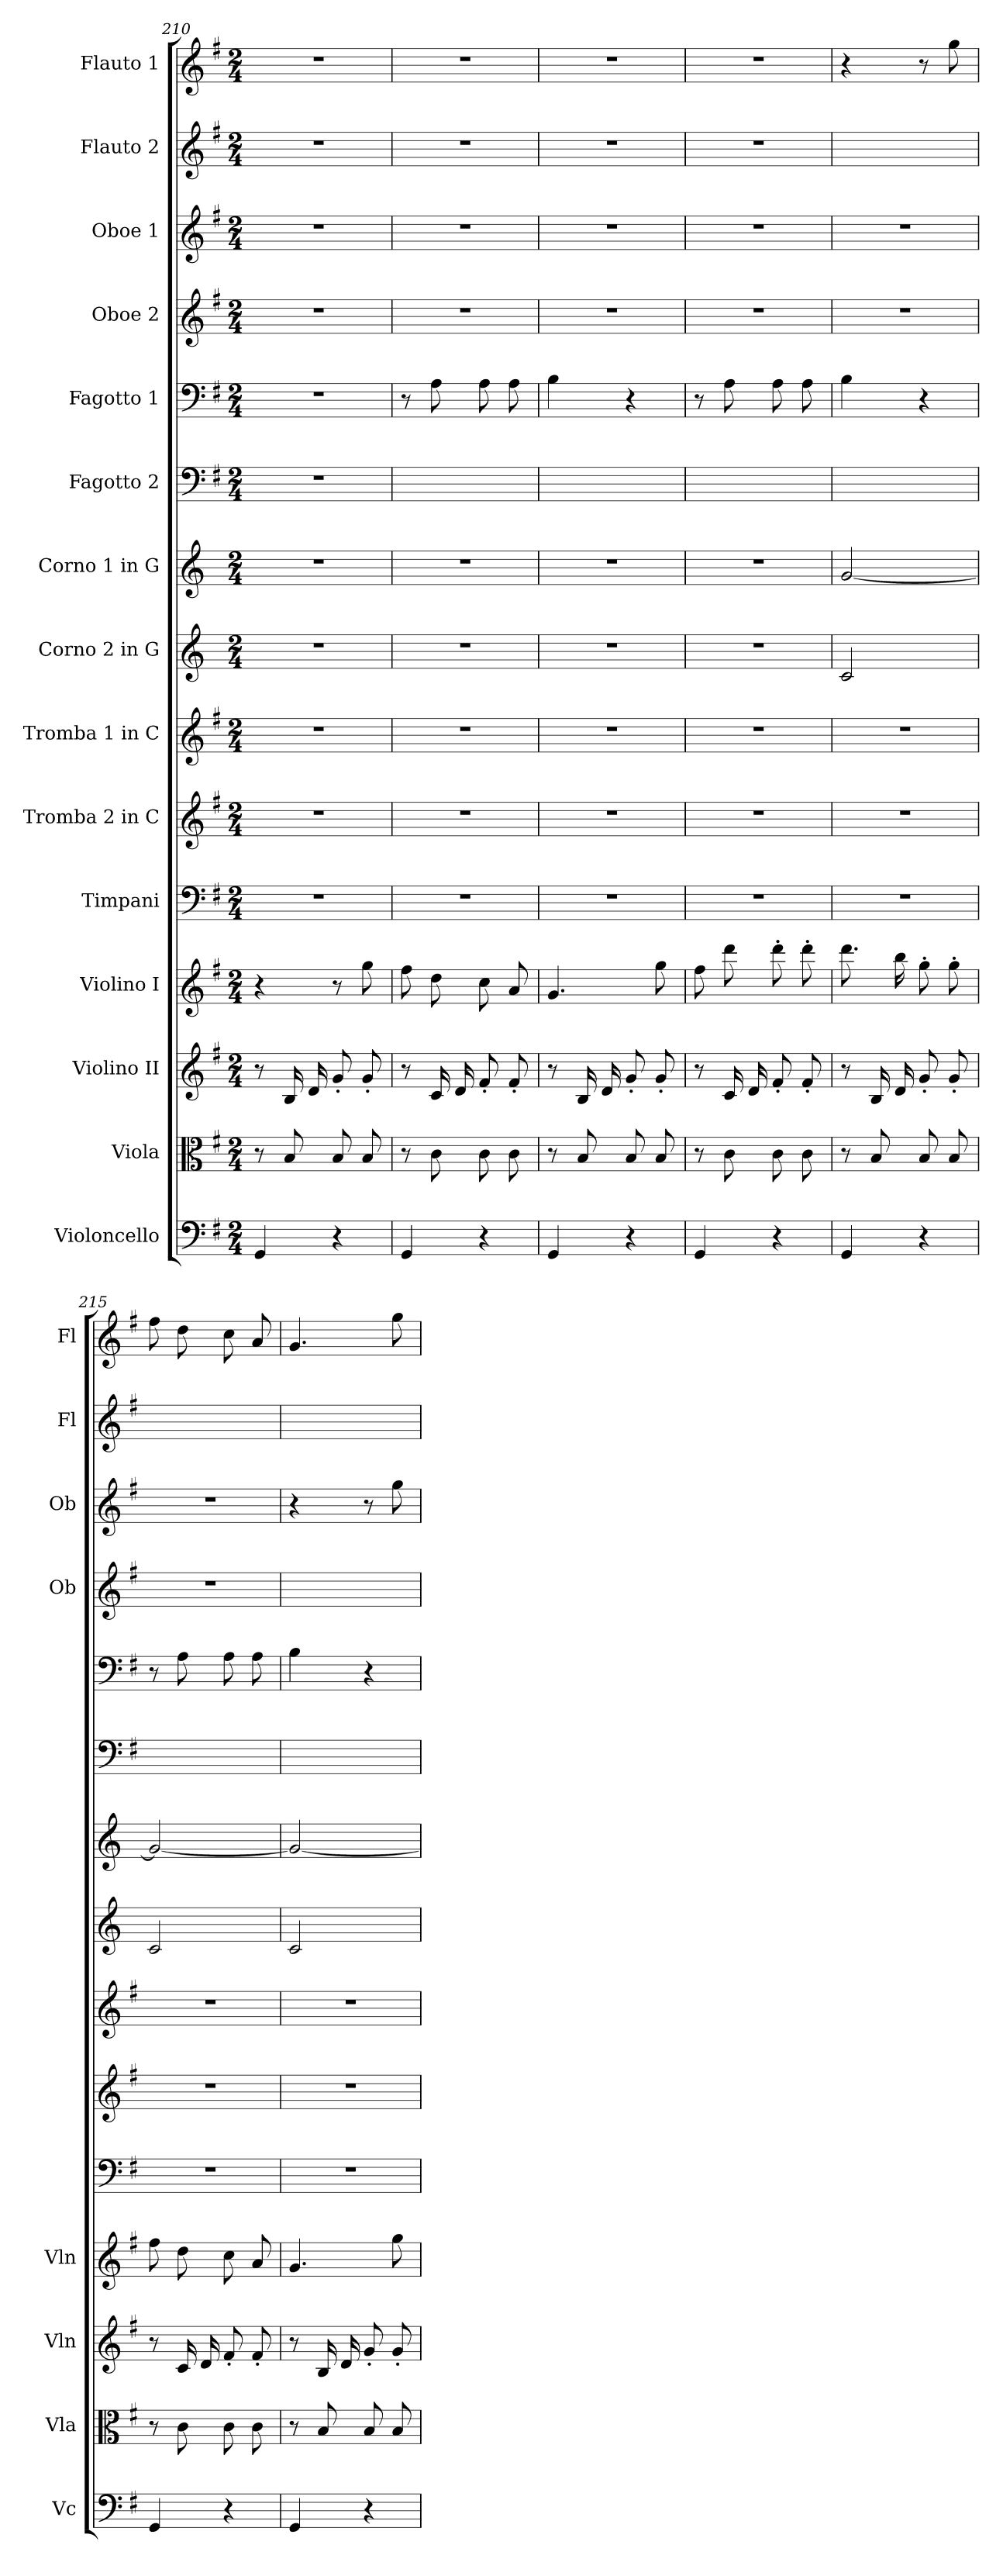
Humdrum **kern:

**kern	**kern	**kern	**kern	**kern	**kern	**kern	**kern	**kern	**kern	**kern	**kern	**kern	**kern	**kern
*part15	*part14	*part13	*part12	*part11	*part10	*part9	*part8	*part7	*part6	*part5	*part4	*part3	*part2	*part1
*staff15	*staff14	*staff13	*staff12	*staff11	*staff10	*staff9	*staff8	*staff7	*staff6	*staff5	*staff4	*staff3	*staff2	*staff1
*I"Violoncello	*I"Viola	*I"Violino II	*I"Violino I	*I"Timpani	*I"Tromba 2 in C	*I"Tromba 1 in C	*I"Corno 2 in G	*I"Corno 1 in G	*I"Fagotto 2	*I"Fagotto 1	*I"Oboe 2	*I"Oboe 1	*I"Flauto 2	*I"Flauto 1
*I'Vc	*I'Vla	*I'Vln	*I'Vln	*	*	*	*	*	*	*	*I'Ob	*I'Ob	*I'Fl	*I'Fl
*clefF4	*clefC3	*clefG2	*clefG2	*clefF4	*clefG2	*clefG2	*clefG2	*clefG2	*clefF4	*clefF4	*clefG2	*clefG2	*clefG2	*clefG2
*	*	*	*	*	*ITrd1c2	*ITrd1c2	*ITrd-4c-7	*ITrd-4c-7	*	*	*	*	*	*
*k[f#]	*k[f#]	*k[f#]	*k[f#]	*k[f#]	*k[b-]	*k[b-]	*k[f#]	*k[f#]	*k[f#]	*k[f#]	*k[f#]	*k[f#]	*k[f#]	*k[f#]
*G:	*G:	*G:	*G:	*G:	*F:	*F:	*G:	*G:	*G:	*G:	*G:	*G:	*G:	*G:
*M2/4	*M2/4	*M2/4	*M2/4	*M2/4	*M2/4	*M2/4	*M2/4	*M2/4	*M2/4	*M2/4	*M2/4	*M2/4	*M2/4	*M2/4
=210	=210	=210	=210	=210	=210	=210	=210	=210	=210	=210	=210	=210	=210	=210
4GG	8r	8r	4r	2r	2r	2r	2r	2r	2r	2r	2r	2r	2r	2r
.	8B	16B	.	.	.	.	.	.	.	.	.	.	.	.
.	.	16d	.	.	.	.	.	.	.	.	.	.	.	.
4r	8B	8g'	8r	.	.	.	.	.	.	.	.	.	.	.
.	8B	8g'	8gg	.	.	.	.	.	.	.	.	.	.	.
=211	=211	=211	=211	=211	=211	=211	=211	=211	=211	=211	=211	=211	=211	=211
4GG	8r	8r	8ff#	2r	2r	2r	2r	2r	2ryy	8r	2r	2r	2r	2r
.	8c	16c	8dd	.	.	.	.	.	.	8A	.	.	.	.
.	.	16d	.	.	.	.	.	.	.	.	.	.	.	.
4r	8c	8f#'	8cc	.	.	.	.	.	.	8A	.	.	.	.
.	8c	8f#'	8a	.	.	.	.	.	.	8A	.	.	.	.
=212	=212	=212	=212	=212	=212	=212	=212	=212	=212	=212	=212	=212	=212	=212
4GG	8r	8r	4.g	2r	2r	2r	2r	2r	2ryy	4B	2r	2r	2r	2r
.	8B	16B	.	.	.	.	.	.	.	.	.	.	.	.
.	.	16d	.	.	.	.	.	.	.	.	.	.	.	.
4r	8B	8g'	.	.	.	.	.	.	.	4r	.	.	.	.
.	8B	8g'	8gg	.	.	.	.	.	.	.	.	.	.	.
=213	=213	=213	=213	=213	=213	=213	=213	=213	=213	=213	=213	=213	=213	=213
4GG	8r	8r	8ff#	2r	2r	2r	2r	2r	2ryy	8r	2r	2r	2r	2r
.	8c	16c	8ddd	.	.	.	.	.	.	8A	.	.	.	.
.	.	16d	.	.	.	.	.	.	.	.	.	.	.	.
4r	8c	8f#'	8ddd'	.	.	.	.	.	.	8A	.	.	.	.
.	8c	8f#'	8ddd'	.	.	.	.	.	.	8A	.	.	.	.
=214	=214	=214	=214	=214	=214	=214	=214	=214	=214	=214	=214	=214	=214	=214
4GG	8r	8r	8.ddd	2r	2r	2r	2g	[2dd	2ryy	4B	2r	2r	2ryy	4r
.	8B	16B	.	.	.	.	.	.	.	.	.	.	.	.
.	.	16d	16bb	.	.	.	.	.	.	.	.	.	.	.
4r	8B	8g'	8gg'	.	.	.	.	.	.	4r	.	.	.	8r
.	8B	8g'	8gg'	.	.	.	.	.	.	.	.	.	.	8gg
=215	=215	=215	=215	=215	=215	=215	=215	=215	=215	=215	=215	=215	=215	=215
4GG	8r	8r	8ff#	2r	2r	2r	2g	2dd_	2ryy	8r	2r	2r	2ryy	8ff#
.	8c	16c	8dd	.	.	.	.	.	.	8A	.	.	.	8dd
.	.	16d	.	.	.	.	.	.	.	.	.	.	.	.
4r	8c	8f#'	8cc	.	.	.	.	.	.	8A	.	.	.	8cc
.	8c	8f#'	8a	.	.	.	.	.	.	8A	.	.	.	8a
=216	=216	=216	=216	=216	=216	=216	=216	=216	=216	=216	=216	=216	=216	=216
4GG	8r	8r	4.g	2r	2r	2r	2g	2dd_	2ryy	4B	2ryy	4r	2ryy	4.g
.	8B	16B	.	.	.	.	.	.	.	.	.	.	.	.
.	.	16d	.	.	.	.	.	.	.	.	.	.	.	.
4r	8B	8g'	.	.	.	.	.	.	.	4r	.	8r	.	.
.	8B	8g'	8gg	.	.	.	.	.	.	.	.	8gg	.	8gg
=	=	=	=	=	=	=	=	=	=	=	=	=	=	=
*-	*-	*-	*-	*-	*-	*-	*-	*-	*-	*-	*-	*-	*-	*-
